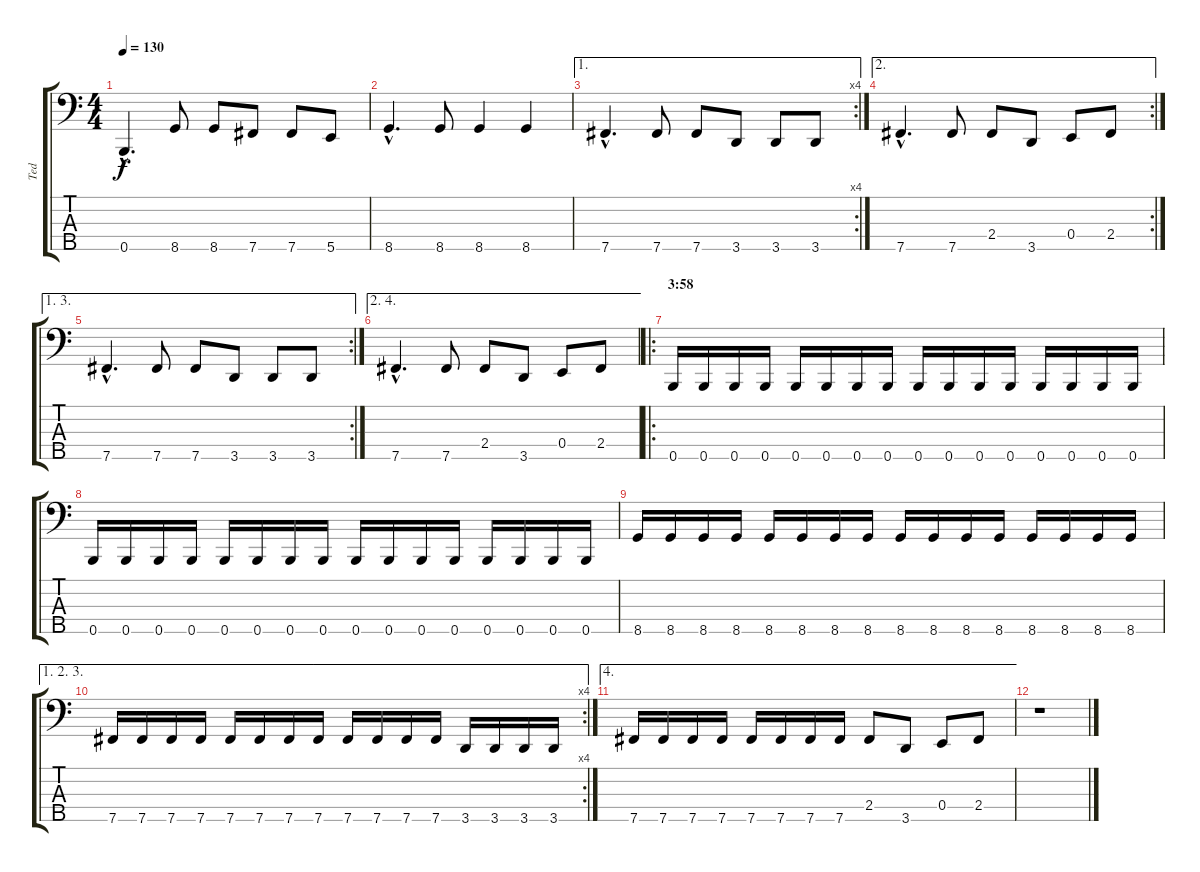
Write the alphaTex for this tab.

\track ("Ted" "Ted") {instrument electricbassfinger}
\staff {score tabs}
\tuning (G2 D2 A1 E1 B0) {hide}
\ts (4 4)
\tempo 130
\clef f4
\ks c
0.5{hac}.4{d dy f} 8.5.8 8.5.8 7.5.8 7.5.8 5.5.8 |
8.5{hac}.4{d} 8.5.8 8.5.4 8.5.4 |
\ae 1
\rc 4
7.5{hac}.4{d} 7.5.8 7.5.8 3.5.8 3.5.8 3.5.8 |
\ae 2
\rc 2
7.5{hac}.4{d} 7.5.8 2.4.8 3.5.8 0.4.8 2.4.8 |
\ae (1 3)
\rc 2
7.5{hac}.4{d} 7.5.8 7.5.8 3.5.8 3.5.8 3.5.8 |
\ae (2 4)
7.5{hac}.4{d} 7.5.8 2.4.8 3.5.8 0.4.8 2.4.8 |
\ro
\section ("" "3:58")
0.5.16 0.5.16 0.5.16 0.5.16 0.5.16 0.5.16 0.5.16 0.5.16 0.5.16 0.5.16 0.5.16 0.5.16 0.5.16 0.5.16 0.5.16 0.5.16 |
0.5.16 0.5.16 0.5.16 0.5.16 0.5.16 0.5.16 0.5.16 0.5.16 0.5.16 0.5.16 0.5.16 0.5.16 0.5.16 0.5.16 0.5.16 0.5.16 |
8.5.16 8.5.16 8.5.16 8.5.16 8.5.16 8.5.16 8.5.16 8.5.16 8.5.16 8.5.16 8.5.16 8.5.16 8.5.16 8.5.16 8.5.16 8.5.16 |
\ae (1 2 3)
\rc 4
7.5.16 7.5.16 7.5.16 7.5.16 7.5.16 7.5.16 7.5.16 7.5.16 7.5.16 7.5.16 7.5.16 7.5.16 3.5.16 3.5.16 3.5.16 3.5.16 |
\ae 4
7.5.16 7.5.16 7.5.16 7.5.16 7.5.16 7.5.16 7.5.16 7.5.16 2.4.8 3.5.8 0.4.8 2.4.8 |
r.1
